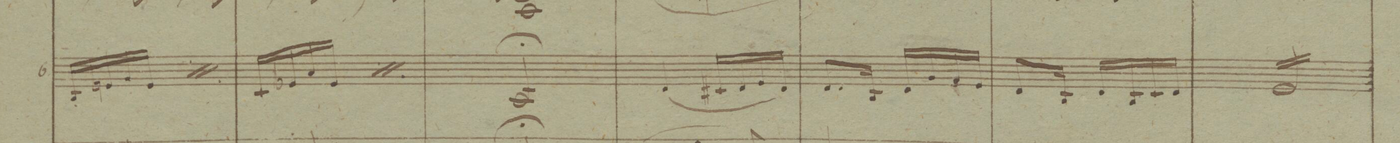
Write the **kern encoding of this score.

**kern
*I""Violini
*clefG2
*k[b-e-]
*M2/4
16B-/LL
16en/
16g/
16e/JJ
*rep
16B-/LL
16en/
16g/
16e/JJ
*Xrep
=37
16c/LL
16e-X/
16a/
16e-/JJ
*rep
16c/LL
16e-X/
16a/
16e-/JJ
*Xrep
=38
2A;/
=39
(4d/
16c#X/LL
16d/
16e-/
16d/JJ)
=40
8.d/L
16B-/Jk
16d/LL
16g/
16f/
16e-/JJ
=41
8.d/L
16B-/Jk
16d/LL
16B-/
16c/
16d/JJ
=42
*tremolo
16e-/LL
16e-/
16e-/
16e-/
16e-/
16e-/
16e-/
16e-/JJ
=43
*-
